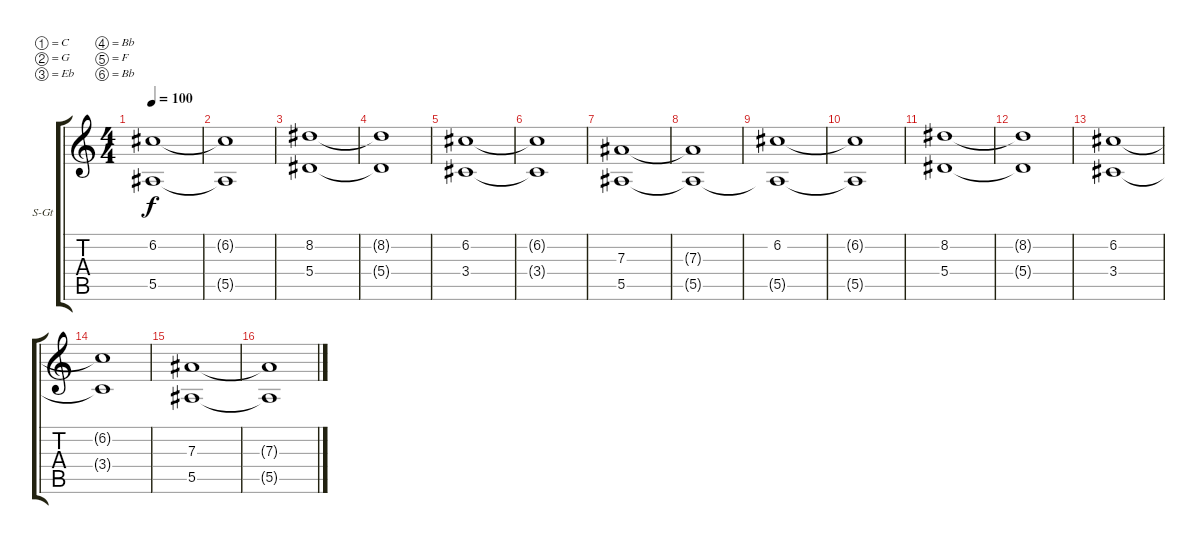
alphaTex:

\bracketExtendMode groupsimilarinstruments
\firstSystemTrackNameOrientation horizontal
\otherSystemsTrackNameOrientation horizontal
\track ("Synth 1" "S-Gt") {instrument pad2warm}
\staff {score tabs}
\tuning (C4 G3 Eb3 Bb2 F2 Bb1)
\displaytranspose 12
\ts (4 4)
\tempo 100
\clef g2
\ks c
(6.2 5.5{t}).1{dy f} |
(6.2{t} 5.5{t}).1 |
(8.2 5.4).1 |
(8.2{t} 5.4{t}).1 |
(6.2 3.4).1 |
(6.2{t} 3.4{t}).1 |
(7.3 5.5).1 |
(7.3{t} 5.5{t}).1 |
(6.2 5.5{t}).1 |
(6.2{t} 5.5{t}).1 |
(8.2 5.4).1 |
(8.2{t} 5.4{t}).1 |
(6.2 3.4).1 |
(6.2{t} 3.4{t}).1 |
(7.3 5.5).1 |
(7.3{t} 5.5{t}).1
